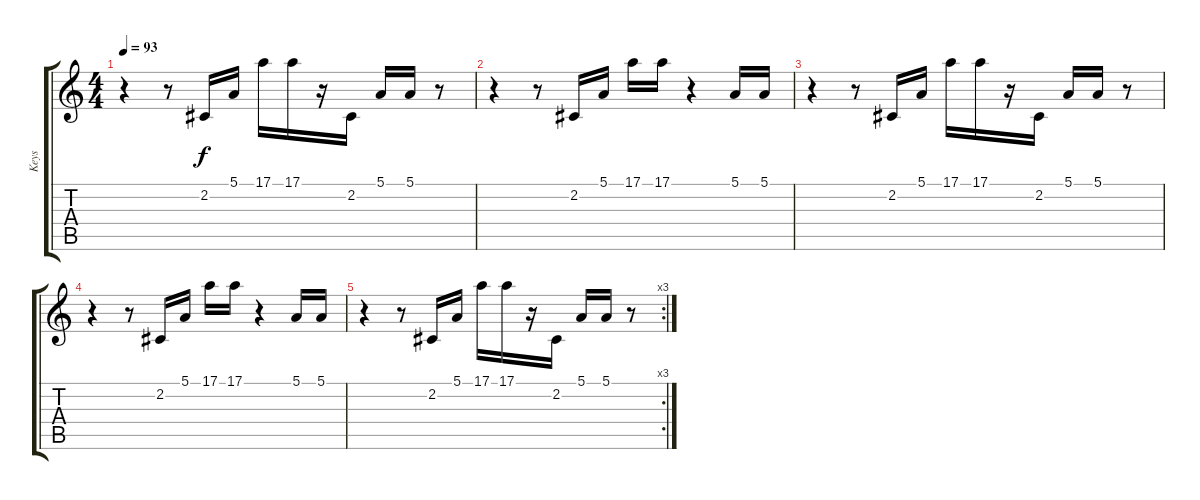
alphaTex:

\track ("Keys" "Keys") {instrument pad3polysynth}
\staff {score tabs}
\tuning (E4 B3 G3 D3 A2 E2) {hide}
\ts (4 4)
\tempo 93
\clef g2
\ks c
r.4{dy f} r.8 2.2.16 5.1.16 17.1.16 17.1.16 r.16 2.2.16 5.1.16 5.1.16 r.8 |
r.4 r.8 2.2.16 5.1.16 17.1.16 17.1.16 r.4 5.1.16 5.1.16 |
r.4 r.8 2.2.16 5.1.16 17.1.16 17.1.16 r.16 2.2.16 5.1.16 5.1.16 r.8 |
r.4 r.8 2.2.16 5.1.16 17.1.16 17.1.16 r.4 5.1.16 5.1.16 |
\rc 3
r.4 r.8 2.2.16 5.1.16 17.1.16 17.1.16 r.16 2.2.16 5.1.16 5.1.16 r.8
